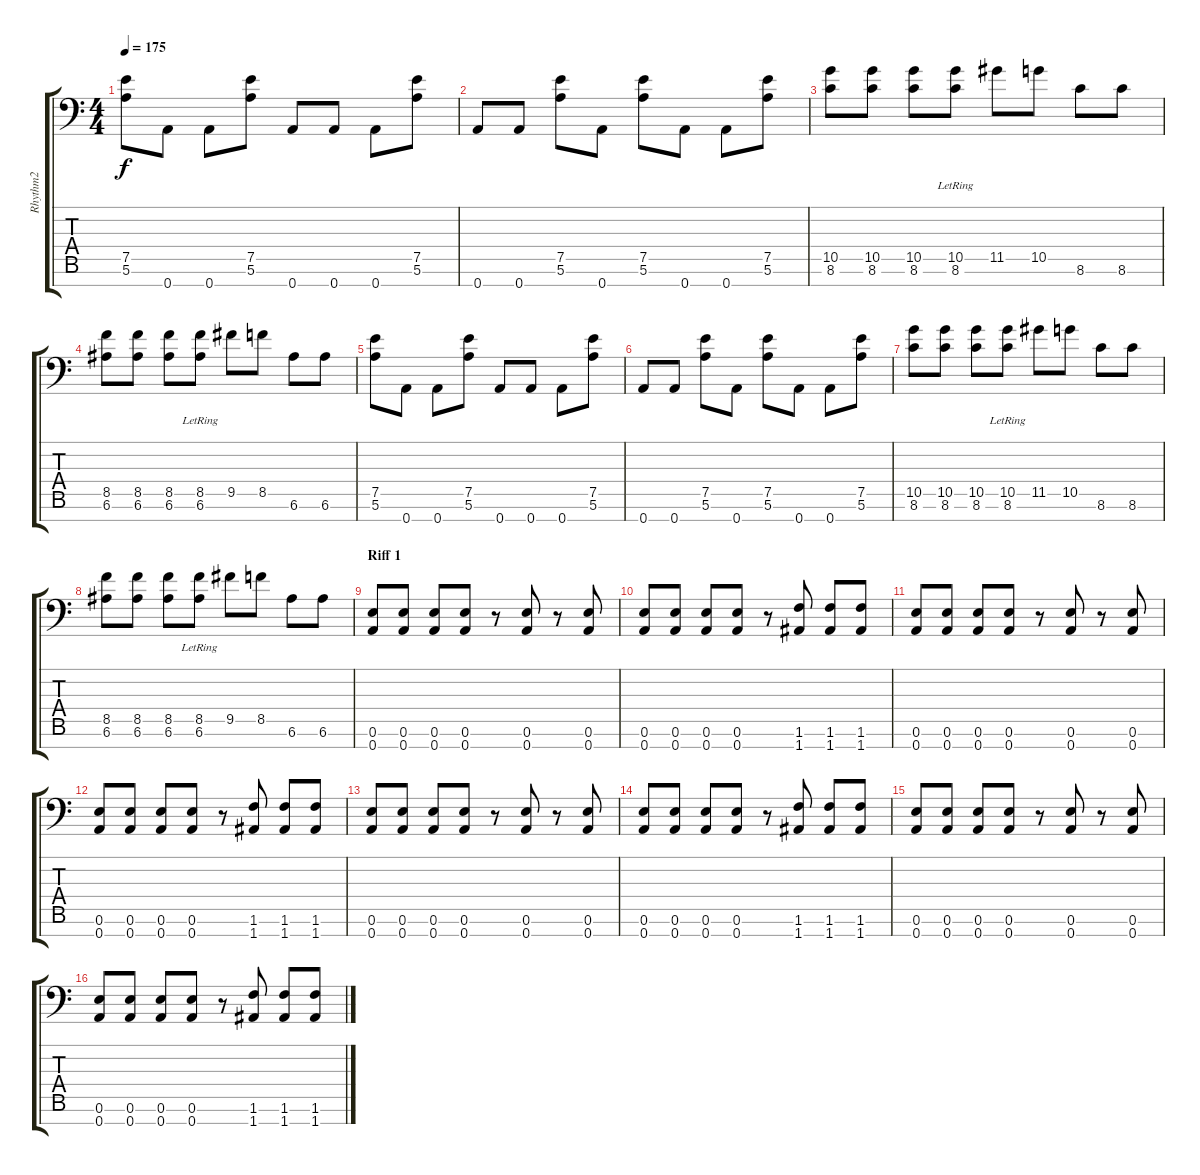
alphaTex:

\track ("Rhythm2" "Rhythm2") {instrument overdrivenguitar}
\staff {score tabs}
\tuning (E4 B3 G3 D3 A2 E2 A1) {hide}
\ts (4 4)
\tempo 175
\clef f4
\ks c
(7.5 5.6).8{dy f} 0.7.8 0.7.8 (7.5 5.6).8 0.7.8 0.7.8 0.7.8 (7.5 5.6).8 |
0.7.8 0.7.8 (7.5 5.6).8 0.7.8 (7.5 5.6).8 0.7.8 0.7.8 (7.5 5.6).8 |
(10.5 8.6).8 (10.5 8.6).8 (10.5 8.6).8 (10.5 8.6{lr}).8 11.5.8 10.5.8 8.6.8 8.6.8 |
(8.5 6.6).8 (8.5 6.6).8 (8.5 6.6).8 (8.5 6.6{lr}).8 9.5.8 8.5.8 6.6.8 6.6.8 |
(7.5 5.6).8 0.7.8 0.7.8 (7.5 5.6).8 0.7.8 0.7.8 0.7.8 (7.5 5.6).8 |
0.7.8 0.7.8 (7.5 5.6).8 0.7.8 (7.5 5.6).8 0.7.8 0.7.8 (7.5 5.6).8 |
(10.5 8.6).8 (10.5 8.6).8 (10.5 8.6).8 (10.5 8.6{lr}).8 11.5.8 10.5.8 8.6.8 8.6.8 |
(8.5 6.6).8 (8.5 6.6).8 (8.5 6.6).8 (8.5 6.6{lr}).8 9.5.8 8.5.8 6.6.8 6.6.8 |
\section ("" "Riff 1")
(0.6 0.7).8 (0.6 0.7).8 (0.6 0.7).8 (0.6 0.7).8 r.8 (0.6 0.7).8 r.8 (0.6 0.7).8 |
(0.6 0.7).8 (0.6 0.7).8 (0.6 0.7).8 (0.6 0.7).8 r.8 (1.6 1.7).8 (1.6 1.7).8 (1.6 1.7).8 |
(0.6 0.7).8 (0.6 0.7).8 (0.6 0.7).8 (0.6 0.7).8 r.8 (0.6 0.7).8 r.8 (0.6 0.7).8 |
(0.6 0.7).8 (0.6 0.7).8 (0.6 0.7).8 (0.6 0.7).8 r.8 (1.6 1.7).8 (1.6 1.7).8 (1.6 1.7).8 |
(0.6 0.7).8 (0.6 0.7).8 (0.6 0.7).8 (0.6 0.7).8 r.8 (0.6 0.7).8 r.8 (0.6 0.7).8 |
(0.6 0.7).8 (0.6 0.7).8 (0.6 0.7).8 (0.6 0.7).8 r.8 (1.6 1.7).8 (1.6 1.7).8 (1.6 1.7).8 |
(0.6 0.7).8 (0.6 0.7).8 (0.6 0.7).8 (0.6 0.7).8 r.8 (0.6 0.7).8 r.8 (0.6 0.7).8 |
(0.6 0.7).8 (0.6 0.7).8 (0.6 0.7).8 (0.6 0.7).8 r.8 (1.6 1.7).8 (1.6 1.7).8 (1.6 1.7).8
